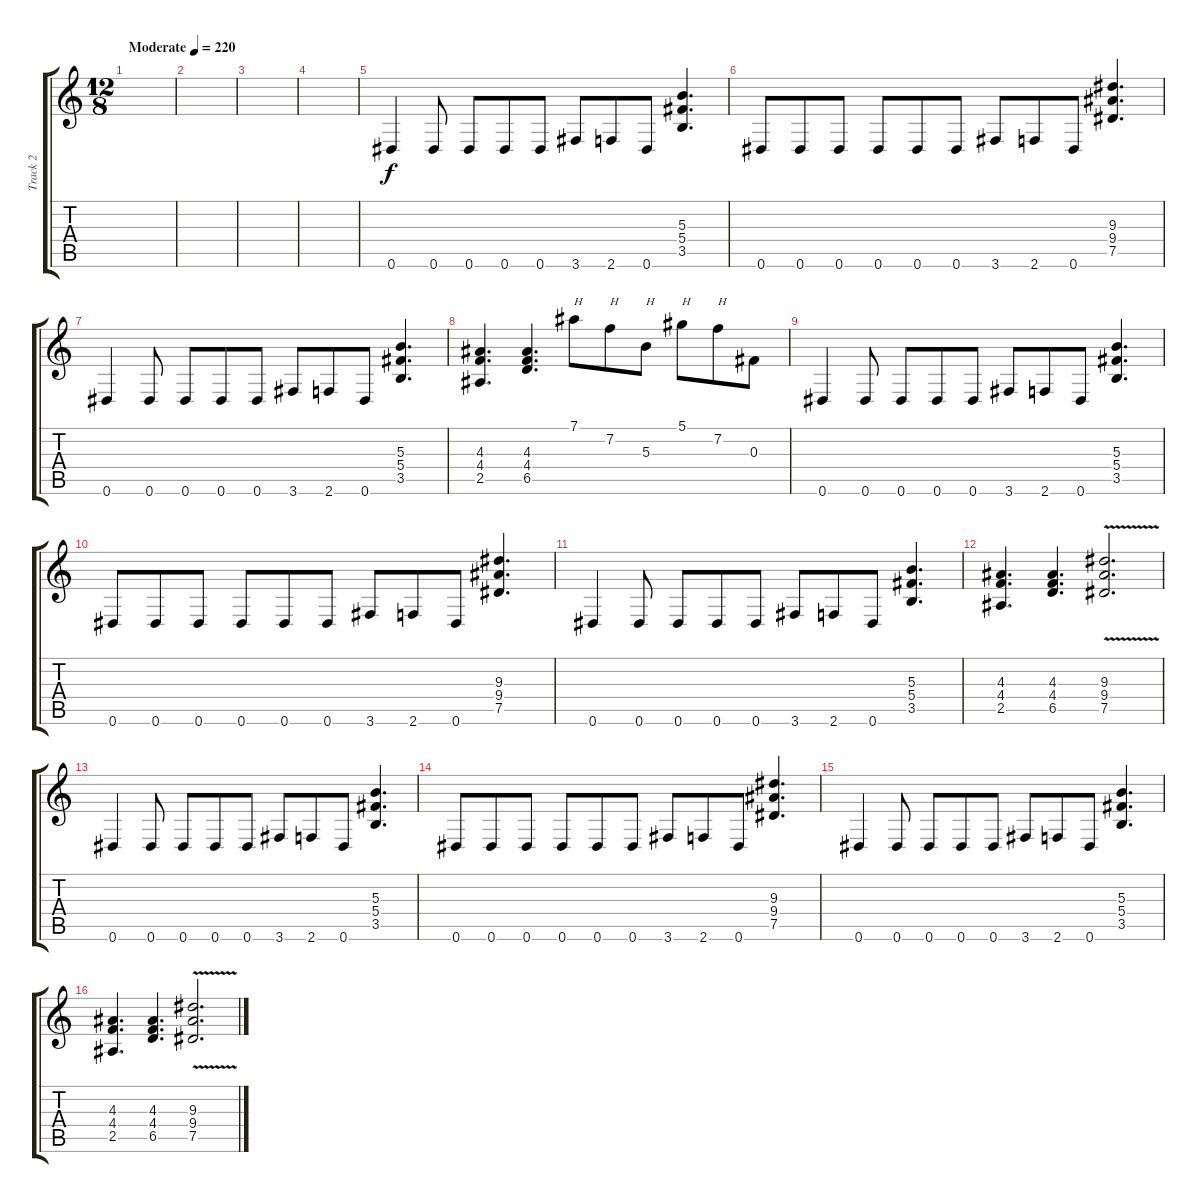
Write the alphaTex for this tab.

\track ("Track 2" "Track 2") {instrument acousticguitarsteel}
\staff {score tabs}
\tuning (Eb4 Bb3 Gb3 Db3 Ab2 Eb2) {hide}
\ts (12 8)
\tempo (220 "Moderate")
\clef g2
\ks c
|
|
|
|
0.6.4 0.6.8 0.6.8 0.6.8 0.6.8 3.6.8 2.6.8 0.6.8 (5.3 5.4 3.5).4{d} |
0.6.8 0.6.8 0.6.8 0.6.8 0.6.8 0.6.8 3.6.8 2.6.8 0.6.8 (9.3 9.4 7.5).4{d} |
0.6.4 0.6.8 0.6.8 0.6.8 0.6.8 3.6.8 2.6.8 0.6.8 (5.3 5.4 3.5).4{d} |
(4.3 4.4 2.5).4{d} (4.3 4.4 6.5).4{d} 7.1.8{txt "H" instrument guitarharmonics} 7.2.8{txt "H"} 5.3.8{txt "H"} 5.1.8{txt "H"} 7.2.8{txt "H"} 0.3.8{instrument distortionguitar} |
0.6.4 0.6.8 0.6.8 0.6.8 0.6.8 3.6.8 2.6.8 0.6.8 (5.3 5.4 3.5).4{d} |
0.6.8 0.6.8 0.6.8 0.6.8 0.6.8 0.6.8 3.6.8 2.6.8 0.6.8 (9.3 9.4 7.5).4{d} |
0.6.4 0.6.8 0.6.8 0.6.8 0.6.8 3.6.8 2.6.8 0.6.8 (5.3 5.4 3.5).4{d} |
(4.3 4.4 2.5).4{d} (4.3 4.4 6.5).4{d} (9.3{v} 9.4{v} 7.5{v}).2{d} |
0.6.4 0.6.8 0.6.8 0.6.8 0.6.8 3.6.8 2.6.8 0.6.8 (5.3 5.4 3.5).4{d} |
0.6.8 0.6.8 0.6.8 0.6.8 0.6.8 0.6.8 3.6.8 2.6.8 0.6.8 (9.3 9.4 7.5).4{d} |
0.6.4 0.6.8 0.6.8 0.6.8 0.6.8 3.6.8 2.6.8 0.6.8 (5.3 5.4 3.5).4{d} |
(4.3 4.4 2.5).4{d} (4.3 4.4 6.5).4{d} (9.3{v} 9.4{v} 7.5{v}).2{d}
